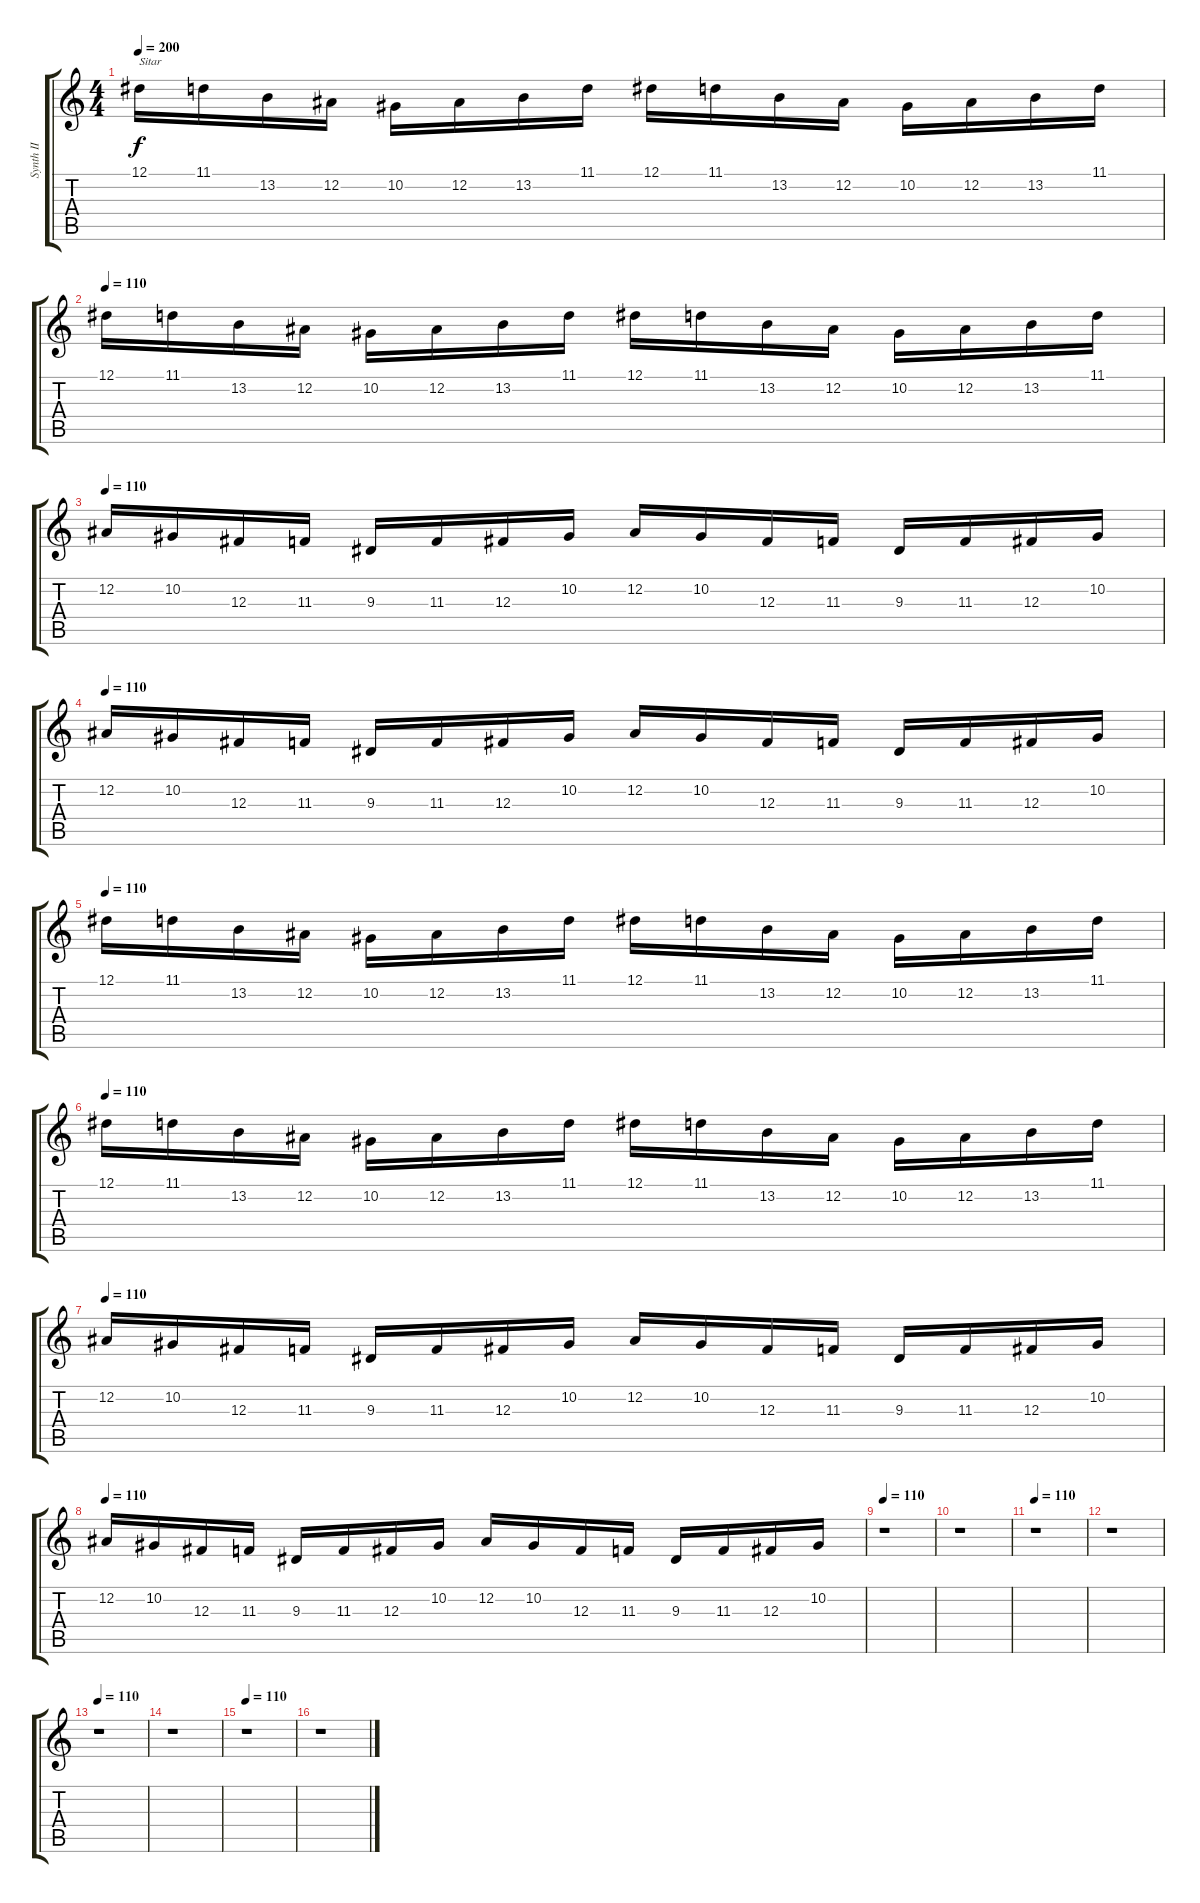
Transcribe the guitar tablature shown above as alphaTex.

\track ("Synth II" "Synth II") {instrument choiraahs}
\staff {score tabs}
\tuning (Eb4 Bb3 Gb3 Db3 Ab2 Eb2) {hide}
\ts (4 4)
\tempo 200
\tempo 110
\tempo 200
\clef g2
\ks c
12.1.16{txt "Sitar" dy f volume 5 instrument sitar} 11.1.16 13.2.16 12.2.16 10.2.16 12.2.16 13.2.16 11.1.16 12.1.16 11.1.16 13.2.16 12.2.16 10.2.16 12.2.16 13.2.16 11.1.16 |
\tempo 110
12.1.16{volume 5 instrument sitar} 11.1.16 13.2.16 12.2.16 10.2.16 12.2.16 13.2.16 11.1.16 12.1.16 11.1.16 13.2.16 12.2.16 10.2.16 12.2.16 13.2.16 11.1.16 |
\tempo 110
12.2.16{volume 5 instrument sitar} 10.2.16 12.3.16 11.3.16 9.3.16 11.3.16 12.3.16 10.2.16 12.2.16 10.2.16 12.3.16 11.3.16 9.3.16 11.3.16 12.3.16 10.2.16 |
\tempo 110
12.2.16{volume 5 instrument sitar} 10.2.16 12.3.16 11.3.16 9.3.16 11.3.16 12.3.16 10.2.16 12.2.16 10.2.16 12.3.16 11.3.16 9.3.16 11.3.16 12.3.16 10.2.16 |
\tempo 110
12.1.16{volume 5 instrument sitar} 11.1.16 13.2.16 12.2.16 10.2.16 12.2.16 13.2.16 11.1.16 12.1.16 11.1.16 13.2.16 12.2.16 10.2.16 12.2.16 13.2.16 11.1.16 |
\tempo 110
12.1.16{volume 5 instrument sitar} 11.1.16 13.2.16 12.2.16 10.2.16 12.2.16 13.2.16 11.1.16 12.1.16 11.1.16 13.2.16 12.2.16 10.2.16 12.2.16 13.2.16 11.1.16 |
\tempo 110
12.2.16{volume 5 instrument sitar} 10.2.16 12.3.16 11.3.16 9.3.16 11.3.16 12.3.16 10.2.16 12.2.16 10.2.16 12.3.16 11.3.16 9.3.16 11.3.16 12.3.16 10.2.16 |
\tempo 110
12.2.16{volume 5 instrument sitar} 10.2.16 12.3.16 11.3.16 9.3.16 11.3.16 12.3.16 10.2.16 12.2.16 10.2.16 12.3.16 11.3.16 9.3.16 11.3.16 12.3.16 10.2.16 |
\tempo 110
r.1 |
r.1 |
\tempo 110
r.1 |
r.1 |
\tempo 110
r.1 |
r.1 |
\tempo 110
r.1 |
r.1
